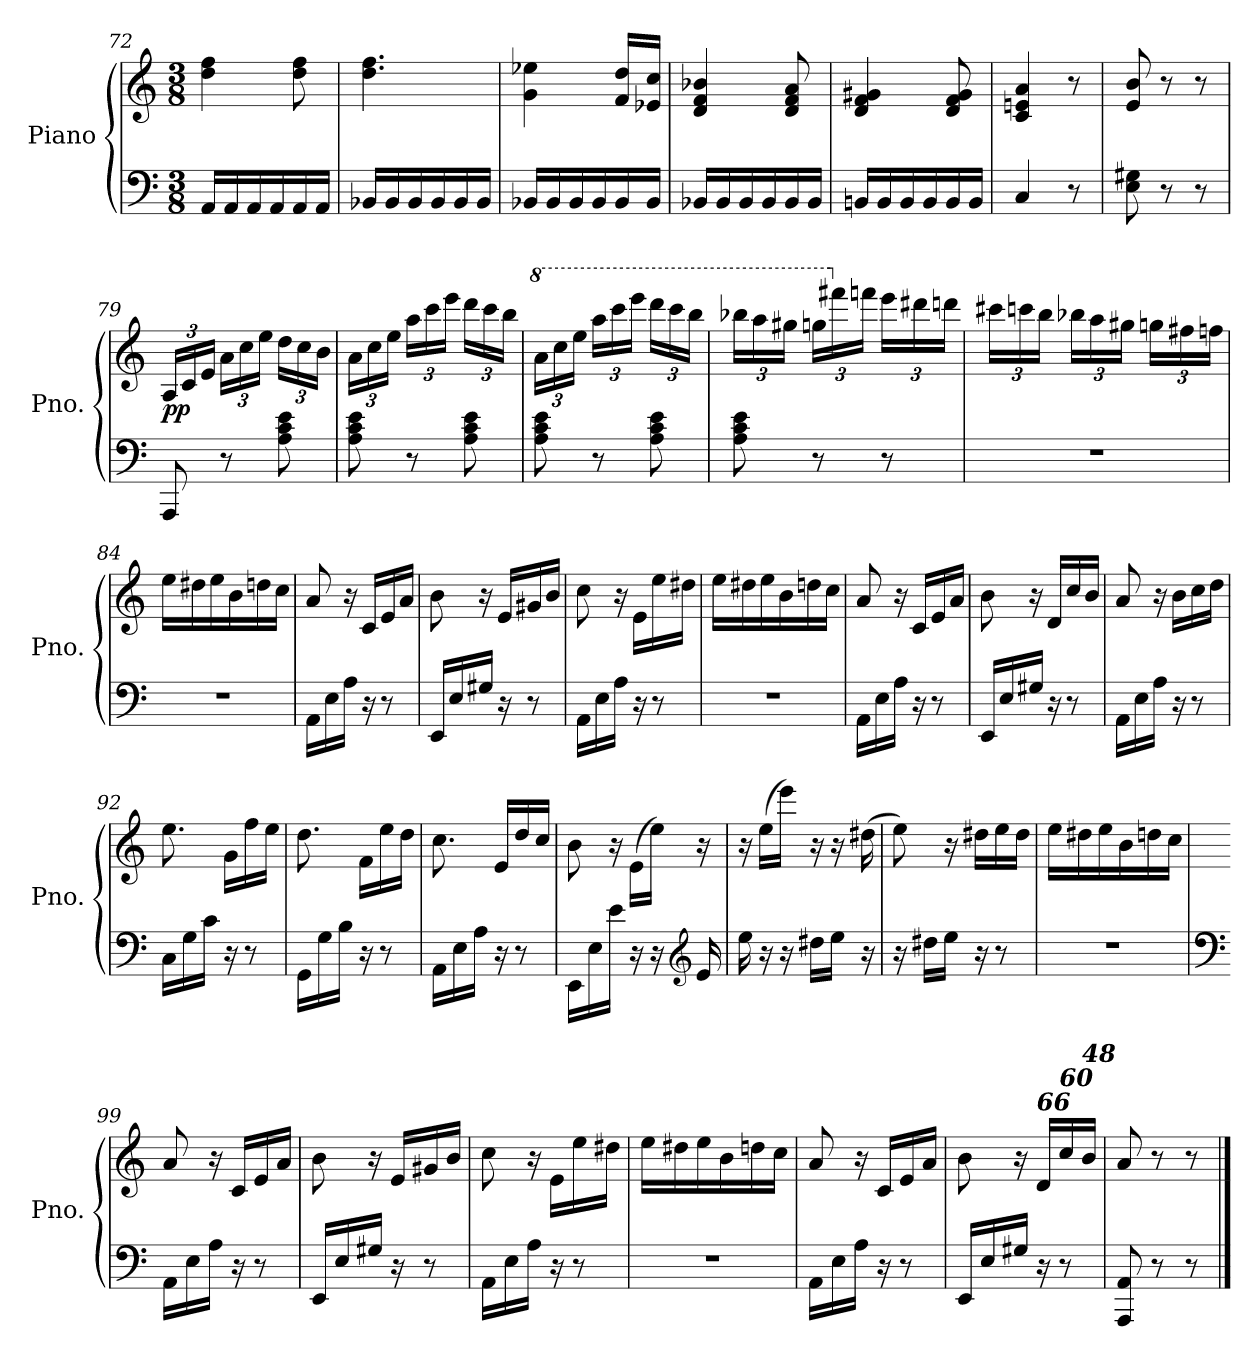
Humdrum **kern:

**kern	**kern	**dynam
*part1	*part1	*part1
*staff2	*staff1	*staff1/2
*I"Piano	*	*
*I'Pno.	*	*
*clefF4	*clefG2	*
*k[]	*k[]	*
*M3/8	*M3/8	*
=72	=72	=72
16AA/LL	4dd\ 4ff\	.
16AA/	.	.
16AA/	.	.
16AA/	.	.
16AA/	8dd\ 8ff\	.
16AA/JJ	.	.
=73	=73	=73
16BB-X/LL	4.dd\ 4.ff\	.
16BB-/	.	.
16BB-/	.	.
16BB-/	.	.
16BB-/	.	.
16BB-/JJ	.	.
=74	=74	=74
16BB-X/LL	4g\ 4ee-X\	.
16BB-/	.	.
16BB-/	.	.
16BB-/	.	.
16BB-/	16f/ 16dd/LL	.
16BB-/JJ	16e-X/ 16cc/JJ	.
=75	=75	=75
16BB-X/LL	4d/ 4f/ 4b-X/	.
16BB-/	.	.
16BB-/	.	.
16BB-/	.	.
16BB-/	8d/ 8f/ 8a/	.
16BB-/JJ	.	.
!!LO:PB:g=z
=76	=76	=76
16BBn/LL	4d/ 4f/ 4g#X/	.
16BB/	.	.
16BB/	.	.
16BB/	.	.
16BB/	8d/ 8f/ 8g#/	.
16BB/JJ	.	.
=77	=77	=77
4C/	4c/ 4en/ 4a/	.
8r	8r	.
=78	=78	=78
8E\ 8G#X\	8e/ 8b/	.
8r	8r	.
8r	8r	.
=79	=79	=79
*	*Xbrackettup	*
!	!	!LO:DY:b
8AAA/	24A/LL	pp
.	24c/	.
.	24e/JJ	.
8r	24a\LL	.
.	24cc\	.
.	24ee\JJ	.
8A\ 8c\ 8e\	24dd\LL	.
.	24cc\	.
.	24b\JJ	.
=80	=80	=80
8A\ 8c\ 8e\	24a\LL	.
.	24cc\	.
.	24ee\JJ	.
8r	24aa\LL	.
.	24ccc\	.
.	24eee\JJ	.
8A\ 8c\ 8e\	24ddd\LL	.
.	24ccc\	.
.	24bb\JJ	.
=81	=81	=81
*	*8va	*
8A\ 8c\ 8e\	24aa\LL	.
.	24ccc\	.
.	24eee\JJ	.
8r	24aaa\LL	.
.	24cccc\	.
.	24eeee\JJ	.
8A\ 8c\ 8e\	24dddd\LL	.
.	24cccc\	.
.	24bbb\JJ	.
!!LO:LB:g=z
=82	=82	=82
8A\ 8c\ 8e\	24bbb-X\LL	.
.	24aaa\	.
.	24ggg#X\JJ	.
8r	24gggn\LL	.
*	*X8va	*
.	24fff#X\	.
.	24fffn\JJ	.
8r	24eee\LL	.
.	24ddd#X\	.
.	24dddn\JJ	.
=83	=83	=83
4.r	24ccc#X\LL	.
.	24cccn\	.
.	24bb\JJ	.
.	24bb-X\LL	.
.	24aa\	.
.	24gg#X\JJ	.
.	24ggn\LL	.
.	24ff#X\	.
.	24ffn\JJ	.
=84	=84	=84
4.r	16ee\LL	.
.	16dd#X\	.
.	16ee\	.
.	16b\	.
.	16ddn\	.
.	16cc\JJ	.
=85	=85	=85
16AA\LL	8a/	.
16E\	.	.
16A\JJ	16r	.
16r	16c/LL	.
8r	16e/	.
.	16a/JJ	.
!!LO:LB:g=z
=86	=86	=86
16EE/LL	8b\	.
16E/	.	.
16G#X/JJ	16r	.
16r	16e/LL	.
8r	16g#X/	.
.	16b/JJ	.
=87	=87	=87
16AA\LL	8cc\	.
16E\	.	.
16A\JJ	16r	.
16r	16e\LL	.
8r	16ee\	.
.	16dd#X\JJ	.
=88	=88	=88
4.r	16ee\LL	.
.	16dd#X\	.
.	16ee\	.
.	16b\	.
.	16ddn\	.
.	16cc\JJ	.
=89	=89	=89
16AA\LL	8a/	.
16E\	.	.
16A\JJ	16r	.
16r	16c/LL	.
8r	16e/	.
.	16a/JJ	.
=90	=90	=90
16EE/LL	8b\	.
16E/	.	.
16G#X/JJ	16r	.
16r	16d/LL	.
8r	16cc/	.
.	16b/JJ	.
=91	=91	=91
16AA\LL	8a/	.
16E\	.	.
16A\JJ	16r	.
16r	16b\LL	.
8r	16cc\	.
.	16dd\JJ	.
!!LO:LB:g=z
=92	=92	=92
16C\LL	8.ee\	.
16G\	.	.
16c\JJ	.	.
16r	16g\LL	.
8r	16ff\	.
.	16ee\JJ	.
=93	=93	=93
16GG\LL	8.dd\	.
16G\	.	.
16B\JJ	.	.
16r	16f\LL	.
8r	16ee\	.
.	16dd\JJ	.
=94	=94	=94
16AA\LL	8.cc\	.
16E\	.	.
16A\JJ	.	.
16r	16e/LL	.
8r	16dd/	.
.	16cc/JJ	.
=95	=95	=95
16EE\LL	8b\	.
16E\	.	.
16e\JJ	16r	.
16r	(>16e\LL	.
16r	16ee\JJ)	.
*clefG2	*	*
16e/	16r	.
=96	=96	=96
16ee\	16r	.
16r	(>16ee\LL	.
16r	16eee\JJ)	.
16dd#X\LL	16r	.
16ee\JJ	16r	.
16r	(>16dd#X\	.
=97	=97	=97
16r	8ee\)	.
16dd#X\LL	.	.
16ee\JJ	16r	.
16r	16dd#X\LL	.
8r	16ee\	.
.	16dd#\JJ	.
!!LO:LB:g=z
=98	=98	=98
4.r	16ee\LL	.
.	16dd#X\	.
.	16ee\	.
.	16b\	.
.	16ddn\	.
.	16cc\JJ	.
=99	=99	=99
*clefF4	*	*
16AA\LL	8a/	.
16E\	.	.
16A\JJ	16r	.
16r	16c/LL	.
8r	16e/	.
.	16a/JJ	.
=100	=100	=100
16EE/LL	8b\	.
16E/	.	.
16G#X/JJ	16r	.
16r	16e/LL	.
8r	16g#X/	.
.	16b/JJ	.
=101	=101	=101
16AA\LL	8cc\	.
16E\	.	.
16A\JJ	16r	.
16r	16e\LL	.
8r	16ee\	.
.	16dd#X\JJ	.
=102	=102	=102
4.r	16ee\LL	.
.	16dd#X\	.
.	16ee\	.
.	16b\	.
.	16ddn\	.
.	16cc\JJ	.
=103	=103	=103
16AA\LL	8a/	.
16E\	.	.
16A\JJ	16r	.
16r	16c/LL	.
8r	16e/	.
.	16a/JJ	.
!!LO:LB:g=z
=104	=104	=104
16EE/LL	8b\	.
16E/	.	.
16G#X/JJ	16r	.
!	!LO:TX:a:Bi:t=66	!
16r	16d/LL	.
!	!LO:TX:a:Bi:t=60	!
8r	16cc/	.
!	!LO:TX:a:Bi:t=48	!
.	16b/JJ	.
=105	=105	=105
8AAA/ 8AA/	8a/	.
8r	8r	.
8r	8r	.
==	==	==
*-	*-	*-
